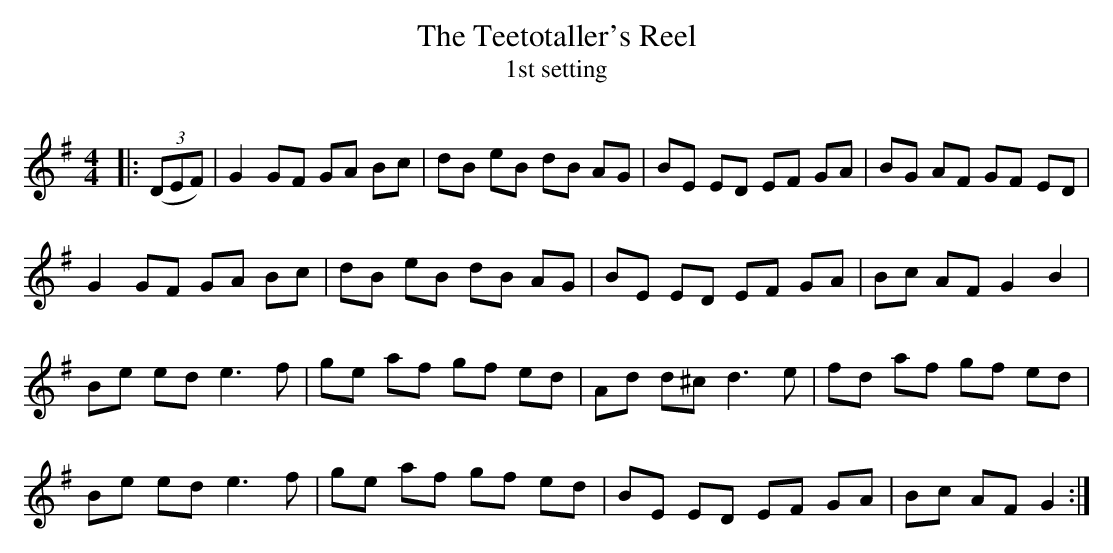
X:1
T: The Teetotaller's Reel
T: 1st setting
Q: 232
K:G
M:4/4
L:1/8
|:((3DEF) |G2 GF GA Bc|dB eB dB AG|BE ED EF GA|BG AF GF ED|
G2 GF GA Bc|dB eB dB AG|BE ED EF GA|Bc AF G2 B2|
Be ed e3f|ge af gf ed|Ad d^c d3e|fd af gf ed|
Be ed e3f|ge af gf ed|BE ED EF GA|Bc AF G2:|
